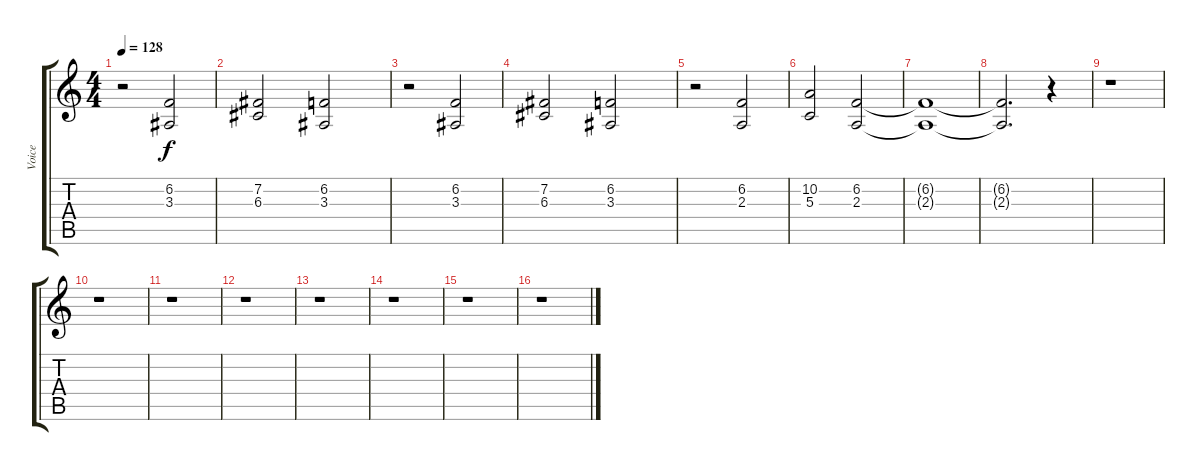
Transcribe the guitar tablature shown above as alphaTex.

\track ("Voice" "Voice") {instrument altosax}
\staff {score tabs}
\tuning (E4 B3 G3 D3 A2 E2) {hide}
\ts (4 4)
\tempo 128
\clef g2
\ks c
r.2{dy f} (6.2 3.3).2 |
(7.2 6.3).2 (6.2 3.3).2 |
r.2 (6.2 3.3).2 |
(7.2 6.3).2 (6.2 3.3).2 |
r.2 (6.2 2.3).2 |
(10.2 5.3).2 (6.2 2.3).2 |
(6.2{t} 2.3{t}).1 |
(6.2{t} 2.3{t}).2{d} r.4 |
r.1 |
r.1 |
r.1 |
r.1 |
r.1 |
r.1 |
r.1 |
r.1
